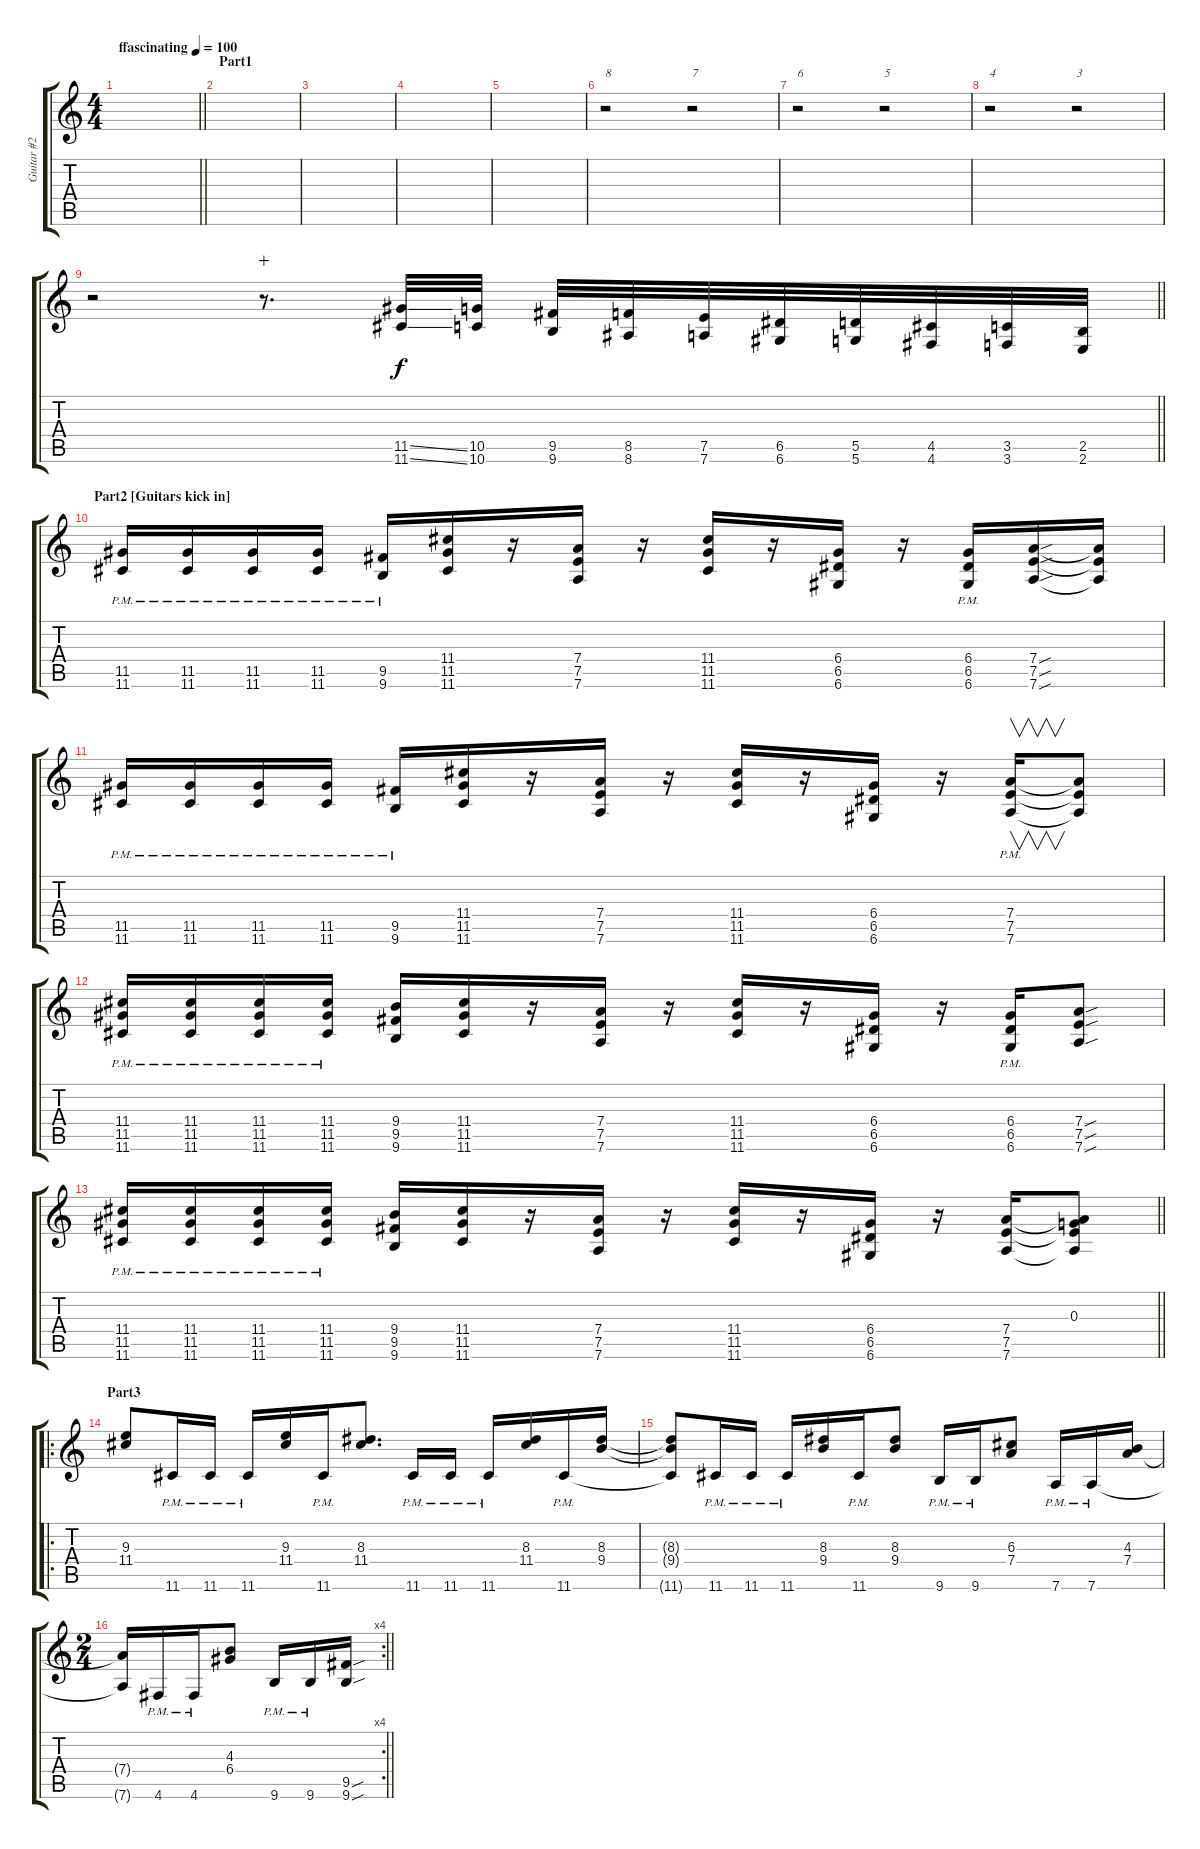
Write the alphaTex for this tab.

\track ("Guitar #2" "Guitar #2") {instrument overdrivenguitar}
\staff {score tabs}
\tuning (E4 B3 G3 D3 A2 D2) {hide}
\ts (4 4)
\tempo (100 "ffascinating")
\clef g2
\barLineRight lightlight
\ks c
|
\section ("" "Part1")
|
|
|
|
r.2{txt "8"} r.2{txt "7"} |
r.2{txt "6"} r.2{txt "5"} |
r.2{txt "4"} r.2{txt "3"} |
\barLineRight lightlight
r.2 r.8{d wahc} (11.5{ss} 11.6{ss}).32 (10.5 10.6).32 (9.5 9.6).32 (8.5 8.6).32 (7.5 7.6).32 (6.5 6.6).32 (5.5 5.6).32 (4.5 4.6).32 (3.5 3.6).32 (2.5 2.6).32 |
\section ("" "Part2 [Guitars kick in]")
(11.5 11.6{pm}).16 (11.5{pm} 11.6{pm}).16 (11.5{pm} 11.6{pm}).16 (11.5{pm} 11.6{pm}).16 (9.5{pm} 9.6{pm}).16 (11.4 11.5 11.6).16 r.16 (7.4 7.5 7.6).16 r.16 (11.4 11.5 11.6).16 r.16 (6.4 6.5 6.6).16 r.16 (6.4{pm} 6.5{pm} 6.6{pm}).16 (7.4{sou} 7.5{sou} 7.6{sou}).16 (7.4{t} 7.5{t} 7.6{t}).16 |
(11.5 11.6{pm}).16 (11.5{pm} 11.6{pm}).16 (11.5{pm} 11.6{pm}).16 (11.5{pm} 11.6{pm}).16 (9.5{pm} 9.6{pm}).16 (11.4 11.5 11.6).16 r.16 (7.4 7.5 7.6).16 r.16 (11.4 11.5 11.6).16 r.16 (6.4 6.5 6.6).16 r.16 (7.4{pm} 7.5{pm} 7.6{pm}).16{v} (7.4{t} 7.5{t} 7.6{t}).8 |
(11.4{pm} 11.5{pm} 11.6{pm}).16 (11.4{pm} 11.5{pm} 11.6{pm}).16 (11.4{pm} 11.5{pm} 11.6{pm}).16 (11.4{pm} 11.5{pm} 11.6{pm}).16 (9.4 9.5 9.6).16 (11.4 11.5 11.6).16 r.16 (7.4 7.5 7.6).16 r.16 (11.4 11.5 11.6).16 r.16 (6.4 6.5 6.6).16 r.16 (6.4{pm} 6.5{pm} 6.6{pm}).16 (7.4{sou} 7.5{sou} 7.6{sou}).8 |
\barLineRight lightlight
(11.4{pm} 11.5{pm} 11.6{pm}).16 (11.4{pm} 11.5{pm} 11.6{pm}).16 (11.4{pm} 11.5{pm} 11.6{pm}).16 (11.4{pm} 11.5{pm} 11.6{pm}).16 (9.4 9.5 9.6).16 (11.4 11.5 11.6).16 r.16 (7.4 7.5 7.6).16 r.16 (11.4 11.5 11.6).16 r.16 (6.4 6.5 6.6).16 r.16 (7.4 7.5 7.6).16 (0.3 7.4{t} 7.5{t} 7.6{t}).8 |
\ro
\section ("" "Part3")
(9.3 11.4).8 11.6{pm}.16 11.6{pm}.16 11.6{pm}.16 (9.3 11.4).16 11.6{pm}.16 (8.3 11.4).8{d} 11.6{pm}.16 11.6{pm}.16 11.6{pm}.16 (8.3 11.4).16 11.6{pm}.16 (8.3 9.4).16 |
(8.3{t} 9.4{t} 11.6{t}).8 11.6{pm}.16 11.6{pm}.16 11.6{pm}.16 (8.3 9.4).16 11.6{pm}.16 (8.3 9.4).8 9.6{pm}.16 9.6{pm}.16 (6.3 7.4).8 7.6{pm}.16 7.6{pm}.16 (4.3 7.4).16 |
\rc 4
\ts (2 4)
\barLineRight lightlight
(7.4{t} 7.6{t}).16 4.6{pm}.16 4.6{pm}.16 (4.3 6.4).8 9.6{pm}.16 9.6{pm}.16 (9.5{sou} 9.6{sou}).16
